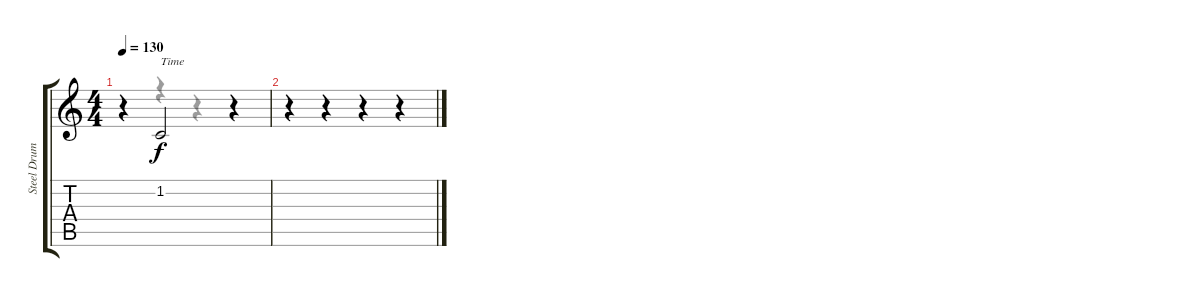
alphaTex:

\track ("Steel Drums" "Steel Drum") {instrument steeldrums}
\staff {score tabs}
\tuning (E4 B3 G3 D3 A2 E2) {hide}
\voice
\ts (4 4)
\tempo 130
\clef g2
\ks c
r.4{dy fff} 1.2.2{txt "Time" dy f} r.4 |
r.4 r.4 r.4 r.4
\voice
\clef g2
\ottava regular
\simile none
\ks c
r.4{dy f} r.4 r.4 r.4 |
r.4 r.4 r.4 r.4
